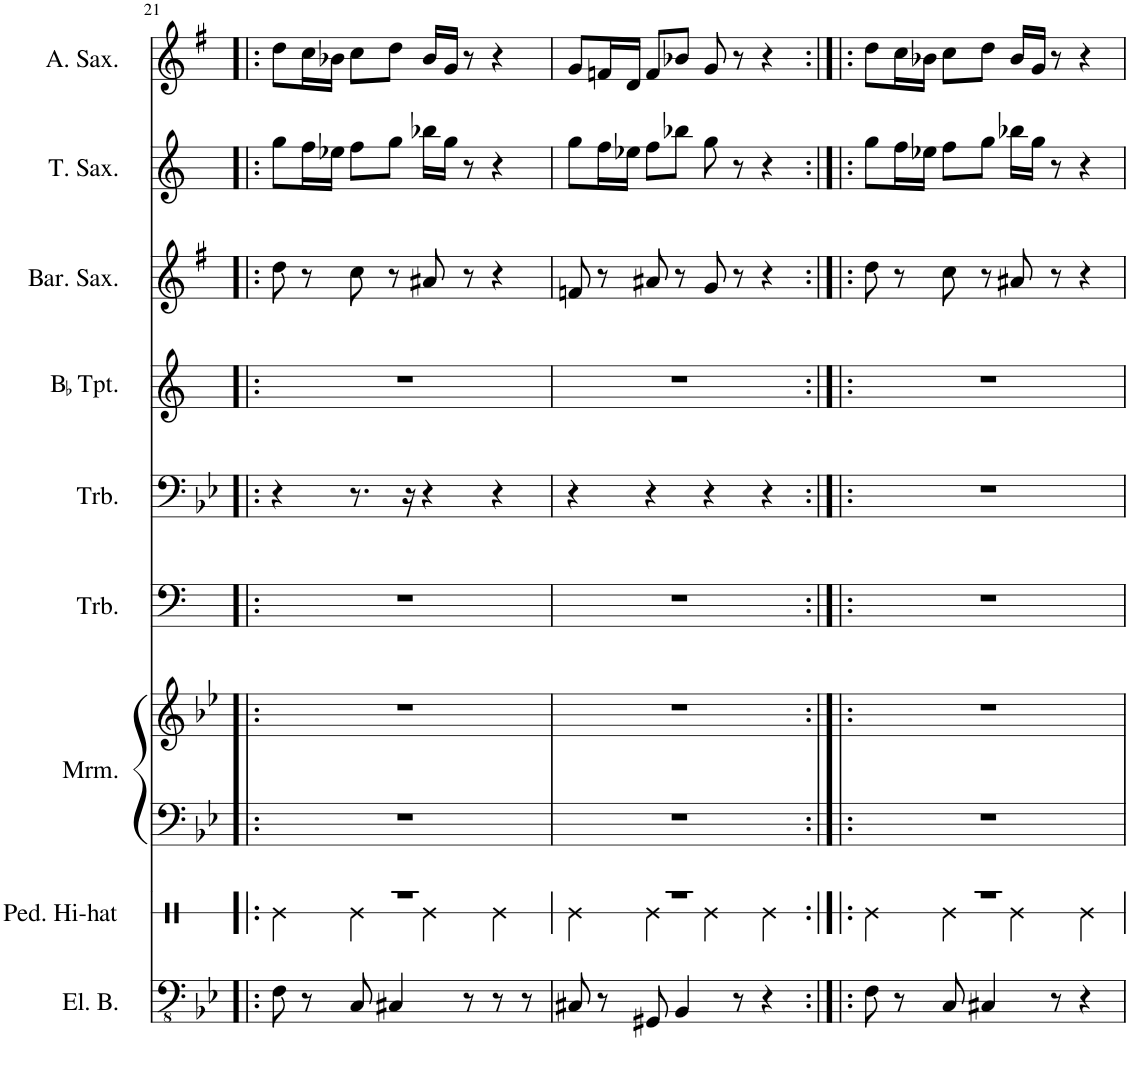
**kern	**kern	**kern	**kern	**kern	**kern	**kern	**kern	**kern	**kern
*part9	*part8	*part7	*part7	*part6	*part5	*part4	*part3	*part2	*part1
*staff10	*staff9	*staff8	*staff7	*staff6	*staff5	*staff4	*staff3	*staff2	*staff1
*I"Electric Bass	*I"Pedal Hi-hat	*I"Marimba	*	*I"Trombone	*I"Trombone	*I"BaccidentalFlat Trumpet	*I"Baritone Saxophone	*I"Tenor Saxophone	*I"Alto Saxophone
*I'El. B.	*I'Ped. Hi-hat	*I'Mrm.	*	*I'Trb.	*I'Trb.	*I'BaccidentalFlat Tpt.	*I'Bar. Sax.	*I'T. Sax.	*I'A. Sax.
!!LO:PB:g=z
*clefFv4	*clefX	*clefF4	*clefG2	*clefF4	*clefF4	*clefG2	*clefG2	*clefG2	*clefG2
*	*	*	*	*	*	*Trd1c2	*Trd12c21	*Trd8c14	*Trd5c9
*k[b-e-]	*k[]	*k[b-e-]	*k[b-e-]	*k[]	*k[b-e-]	*k[]	*k[f#]	*k[]	*k[f#]
*M4/4	*M4/4	*M4/4	*M4/4	*M4/4	*M4/4	*M4/4	*M4/4	*M4/4	*M4/4
=21!|:	=21!|:	=21!|:	=21!|:	=21!|:	=21!|:	=21!|:	=21!|:	=21!|:	=21!|:
*	*^	*	*	*	*	*	*	*	*
8FF\	1r	4Re\	1r	1r	1r	4r	1r	8dd\	8gg\L	8dd\L
8r	.	.	.	.	.	.	.	8r	16ff\L	16cc\L
.	.	.	.	.	.	.	.	.	16ee-X\JJ	16b-X\JJ
8CC/	.	4Re\	.	.	.	8.r	.	8cc\	8ff\L	8cc\L
4CC#X/	.	.	.	.	.	.	.	8r	8gg\J	8dd\J
.	.	.	.	.	.	16r	.	.	.	.
.	.	4Re\	.	.	.	4r	.	8a#X/	16bb-X\LL	16b-/LL
.	.	.	.	.	.	.	.	.	16gg\JJ	16g/JJ
8r	.	.	.	.	.	.	.	8r	8r	8r
8r	.	4Re\	.	.	.	4r	.	4r	4r	4r
8r	.	.	.	.	.	.	.	.	.	.
=22	=22	=22	=22	=22	=22	=22	=22	=22	=22	=22
8CC#X/	1r	4Re\	1r	1r	1r	4r	1r	8fn/	8gg\L	8g/L
8r	.	.	.	.	.	.	.	8r	16ff\L	16fn/L
.	.	.	.	.	.	.	.	.	16ee-X\JJ	16d/JJ
8GGG#X/	.	4Re\	.	.	.	4r	.	8a#X/	8ff\L	8f/L
4BBB-/	.	.	.	.	.	.	.	8r	8bb-X\J	8b-X/J
.	.	4Re\	.	.	.	4r	.	8g/	8gg\	8g/
8r	.	.	.	.	.	.	.	8r	8r	8r
4r	.	4Re\	.	.	.	4r	.	4r	4r	4r
=23:|!|:	=23:|!|:	=23:|!|:	=23:|!|:	=23:|!|:	=23:|!|:	=23:|!|:	=23:|!|:	=23:|!|:	=23:|!|:	=23:|!|:
8FF\	1r	4Re\	1r	1r	1r	1r	1r	8dd\	8gg\L	8dd\L
8r	.	.	.	.	.	.	.	8r	16ff\L	16cc\L
.	.	.	.	.	.	.	.	.	16ee-X\JJ	16b-X\JJ
8CC/	.	4Re\	.	.	.	.	.	8cc\	8ff\L	8cc\L
4CC#X/	.	.	.	.	.	.	.	8r	8gg\J	8dd\J
.	.	4Re\	.	.	.	.	.	8a#X/	16bb-X\LL	16b-/LL
.	.	.	.	.	.	.	.	.	16gg\JJ	16g/JJ
8r	.	.	.	.	.	.	.	8r	8r	8r
4r	.	4Re\	.	.	.	.	.	4r	4r	4r
*	*v	*v	*	*	*	*	*	*	*	*
=	=	=	=	=	=	=	=	=	=
*-	*-	*-	*-	*-	*-	*-	*-	*-	*-
